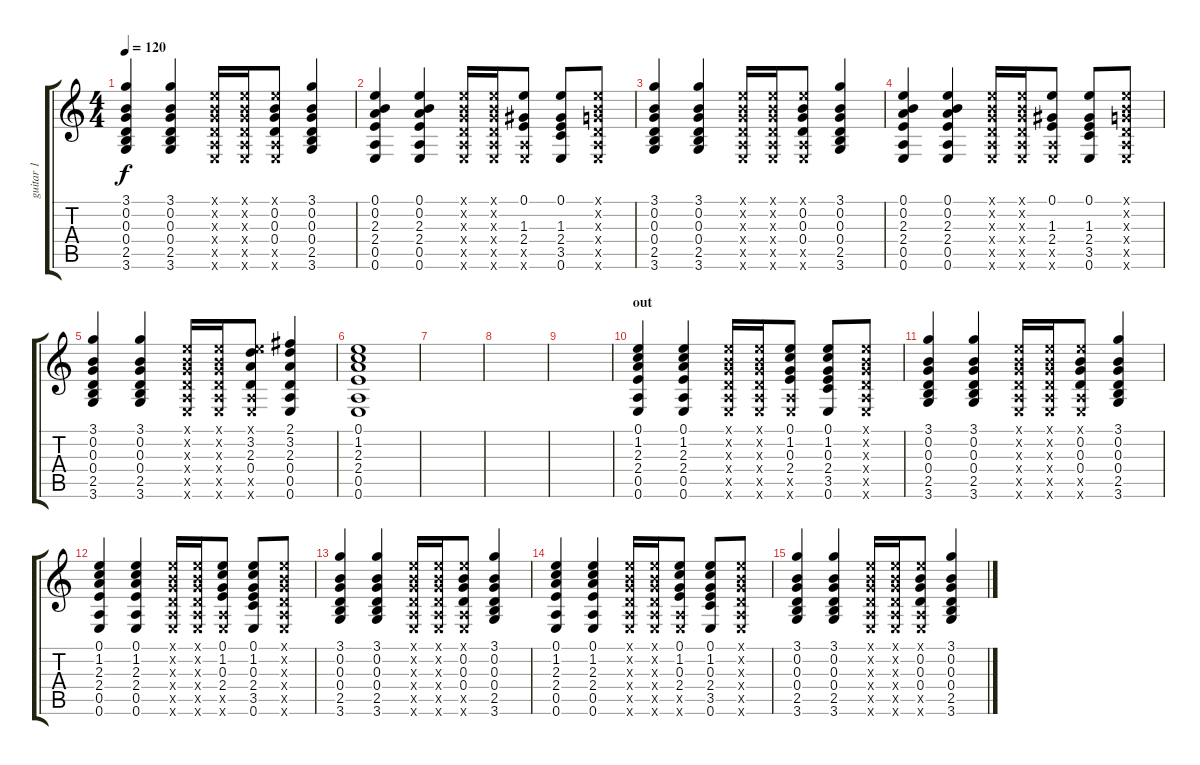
\track ("guitar 1" "guitar 1") {instrument acousticguitarsteel}
\staff {score tabs}
\tuning (E4 B3 G3 D3 A2 E2) {hide}
\ts (4 4)
\tempo 120
\clef g2
\ks c
(3.1 0.2 0.3 0.4 2.5 3.6).4{dy f} (3.1 0.2 0.3 0.4 2.5 3.6).4 (0.1{x} 0.2{x} 0.3{x} 0.4{x} 0.5{x} 0.6{x}).16 (0.1{x} 0.2{x} 0.3{x} 0.4{x} 0.5{x} 0.6{x}).16 (0.1{x} 0.2 0.3 0.4 0.5{x} 0.6{x}).8 (3.1 0.2 0.3 0.4 2.5 3.6).4 |
(0.1 0.2 2.3 2.4 0.5 0.6).4 (0.1 0.2 2.3 2.4 0.5 0.6).4 (0.1{x} 0.2{x} 0.3{x} 0.4{x} 0.5{x} 0.6{x}).16 (0.1{x} 0.2{x} 0.3{x} 0.4{x} 0.5{x} 0.6{x}).16 (0.1 1.3 2.4 0.5{x} 0.6{x}).8 (0.1 1.3 2.4 3.5 0.6).8 (0.1{x} 0.2{x} 0.3{x} 0.4{x} 0.5{x} 0.6{x}).8 |
(3.1 0.2 0.3 0.4 2.5 3.6).4 (3.1 0.2 0.3 0.4 2.5 3.6).4 (0.1{x} 0.2{x} 0.3{x} 0.4{x} 0.5{x} 0.6{x}).16 (0.1{x} 0.2{x} 0.3{x} 0.4{x} 0.5{x} 0.6{x}).16 (0.1{x} 0.2 0.3 0.4 0.5{x} 0.6{x}).8 (3.1 0.2 0.3 0.4 2.5 3.6).4 |
(0.1 0.2 2.3 2.4 0.5 0.6).4 (0.1 0.2 2.3 2.4 0.5 0.6).4 (0.1{x} 0.2{x} 0.3{x} 0.4{x} 0.5{x} 0.6{x}).16 (0.1{x} 0.2{x} 0.3{x} 0.4{x} 0.5{x} 0.6{x}).16 (0.1 1.3 2.4 0.5{x} 0.6{x}).8 (0.1 1.3 2.4 3.5 0.6).8 (0.1{x} 0.2{x} 0.3{x} 0.4{x} 0.5{x} 0.6{x}).8 |
(3.1 0.2 0.3 0.4 2.5 3.6).4 (3.1 0.2 0.3 0.4 2.5 3.6).4 (0.1{x} 0.2{x} 0.3{x} 0.4{x} 0.5{x} 0.6{x}).16 (0.1{x} 0.2{x} 0.3{x} 0.4{x} 0.5{x} 0.6{x}).16 (0.1{x} 3.2 2.3 0.4 0.5{x} 0.6{x}).8 (2.1 3.2 2.3 0.4 0.5 0.6).4 |
(0.1 1.2 2.3 2.4 0.5 0.6).1 |
|
|
|
\section ("" "out")
(0.1 1.2 2.3 2.4 0.5 0.6).4 (0.1 1.2 2.3 2.4 0.5 0.6).4 (0.1{x} 0.2{x} 0.3{x} 0.4{x} 0.5{x} 0.6{x}).16 (0.1{x} 0.2{x} 0.3{x} 0.4{x} 0.5{x} 0.6{x}).16 (0.1 1.2 0.3 2.4 0.5{x} 0.6{x}).8 (0.1 1.2 0.3 2.4 3.5 0.6).8 (0.1{x} 0.2{x} 0.3{x} 0.4{x} 0.5{x} 0.6{x}).8 |
(3.1 0.2 0.3 0.4 2.5 3.6).4 (3.1 0.2 0.3 0.4 2.5 3.6).4 (0.1{x} 0.2{x} 0.3{x} 0.4{x} 0.5{x} 0.6{x}).16 (0.1{x} 0.2{x} 0.3{x} 0.4{x} 0.5{x} 0.6{x}).16 (0.1{x} 0.2 0.3 0.4 0.5{x} 0.6{x}).8 (3.1 0.2 0.3 0.4 2.5 3.6).4 |
(0.1 1.2 2.3 2.4 0.5 0.6).4 (0.1 1.2 2.3 2.4 0.5 0.6).4 (0.1{x} 0.2{x} 0.3{x} 0.4{x} 0.5{x} 0.6{x}).16 (0.1{x} 0.2{x} 0.3{x} 0.4{x} 0.5{x} 0.6{x}).16 (0.1 1.2 0.3 2.4 0.5{x} 0.6{x}).8 (0.1 1.2 0.3 2.4 3.5 0.6).8 (0.1{x} 0.2{x} 0.3{x} 0.4{x} 0.5{x} 0.6{x}).8 |
(3.1 0.2 0.3 0.4 2.5 3.6).4 (3.1 0.2 0.3 0.4 2.5 3.6).4 (0.1{x} 0.2{x} 0.3{x} 0.4{x} 0.5{x} 0.6{x}).16 (0.1{x} 0.2{x} 0.3{x} 0.4{x} 0.5{x} 0.6{x}).16 (0.1{x} 0.2 0.3 0.4 0.5{x} 0.6{x}).8 (3.1 0.2 0.3 0.4 2.5 3.6).4 |
(0.1 1.2 2.3 2.4 0.5 0.6).4 (0.1 1.2 2.3 2.4 0.5 0.6).4 (0.1{x} 0.2{x} 0.3{x} 0.4{x} 0.5{x} 0.6{x}).16 (0.1{x} 0.2{x} 0.3{x} 0.4{x} 0.5{x} 0.6{x}).16 (0.1 1.2 0.3 2.4 0.5{x} 0.6{x}).8 (0.1 1.2 0.3 2.4 3.5 0.6).8 (0.1{x} 0.2{x} 0.3{x} 0.4{x} 0.5{x} 0.6{x}).8 |
(3.1 0.2 0.3 0.4 2.5 3.6).4 (3.1 0.2 0.3 0.4 2.5 3.6).4 (0.1{x} 0.2{x} 0.3{x} 0.4{x} 0.5{x} 0.6{x}).16 (0.1{x} 0.2{x} 0.3{x} 0.4{x} 0.5{x} 0.6{x}).16 (0.1{x} 0.2 0.3 0.4 0.5{x} 0.6{x}).8 (3.1 0.2 0.3 0.4 2.5 3.6).4
